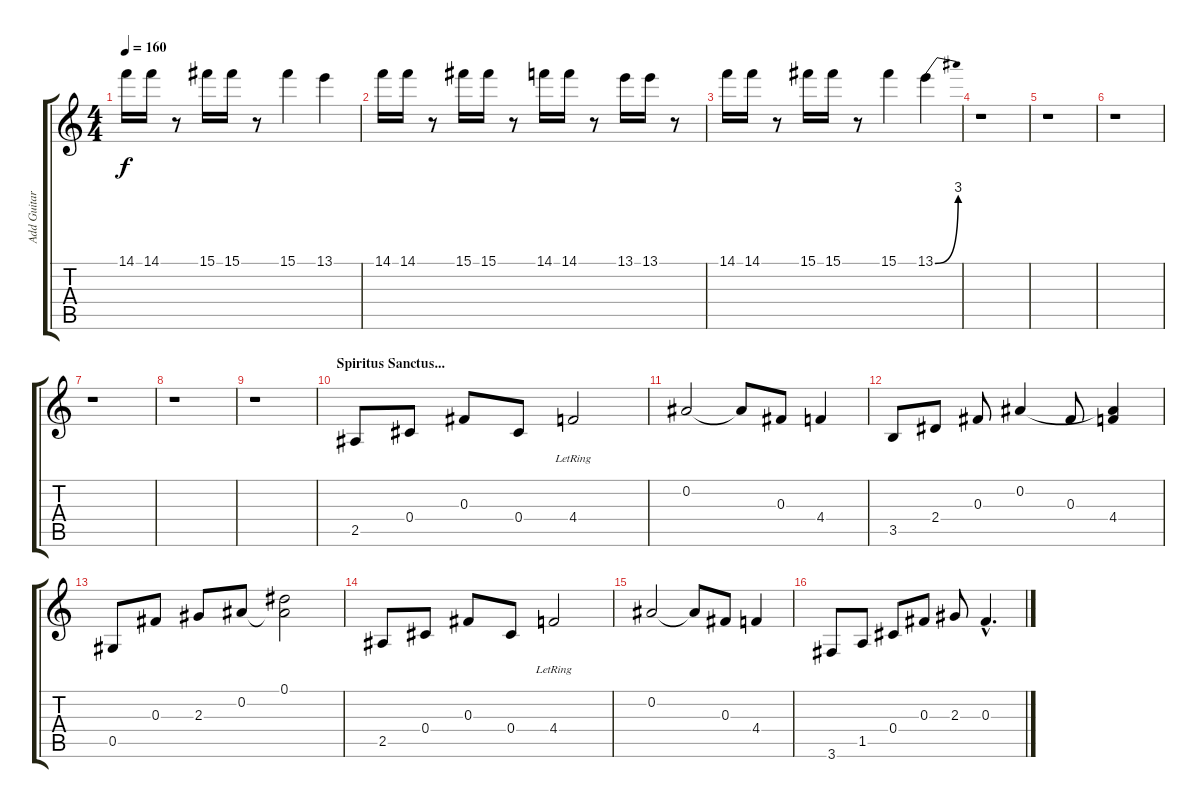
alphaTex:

\track ("Add Guitar 1" "Add Guitar") {instrument distortionguitar}
\staff {score tabs}
\tuning (Eb4 Bb3 Gb3 Db3 Ab2 Eb2) {hide}
\ts (4 4)
\tempo 160
\clef g2
\ks c
14.1.16{dy f} 14.1.16 r.8 15.1.16 15.1.16 r.8 15.1.4 13.1.4 |
14.1.16 14.1.16 r.8 15.1.16 15.1.16 r.8 14.1.16 14.1.16 r.8 13.1.16 13.1.16 r.8 |
14.1.16 14.1.16 r.8 15.1.16 15.1.16 r.8 15.1.4 13.1{be (bend 0 0 60 12)}.4 |
r.1 |
r.1 |
r.1 |
r.1 |
r.1 |
r.1 |
\section ("" "Spiritus Sanctus...")
2.5.8 0.4.8 0.3.8 0.4.8 4.4{lr}.2 |
0.2.2 0.2{t}.8 0.3.8 4.4.4 |
3.5.8 2.4.8 0.3.8 0.2.4 0.3.8 (0.2{t} 4.4).4 |
0.5.8 0.3.8 2.3.8 0.2.8 (0.1 0.2{t}).2 |
2.5.8 0.4.8 0.3.8 0.4.8 4.4{lr}.2 |
0.2.2 0.2{t}.8 0.3.8 4.4.4 |
3.6.8 1.5.8 0.4.8 0.3.8 2.3.8 0.3{hac}.4{d}
